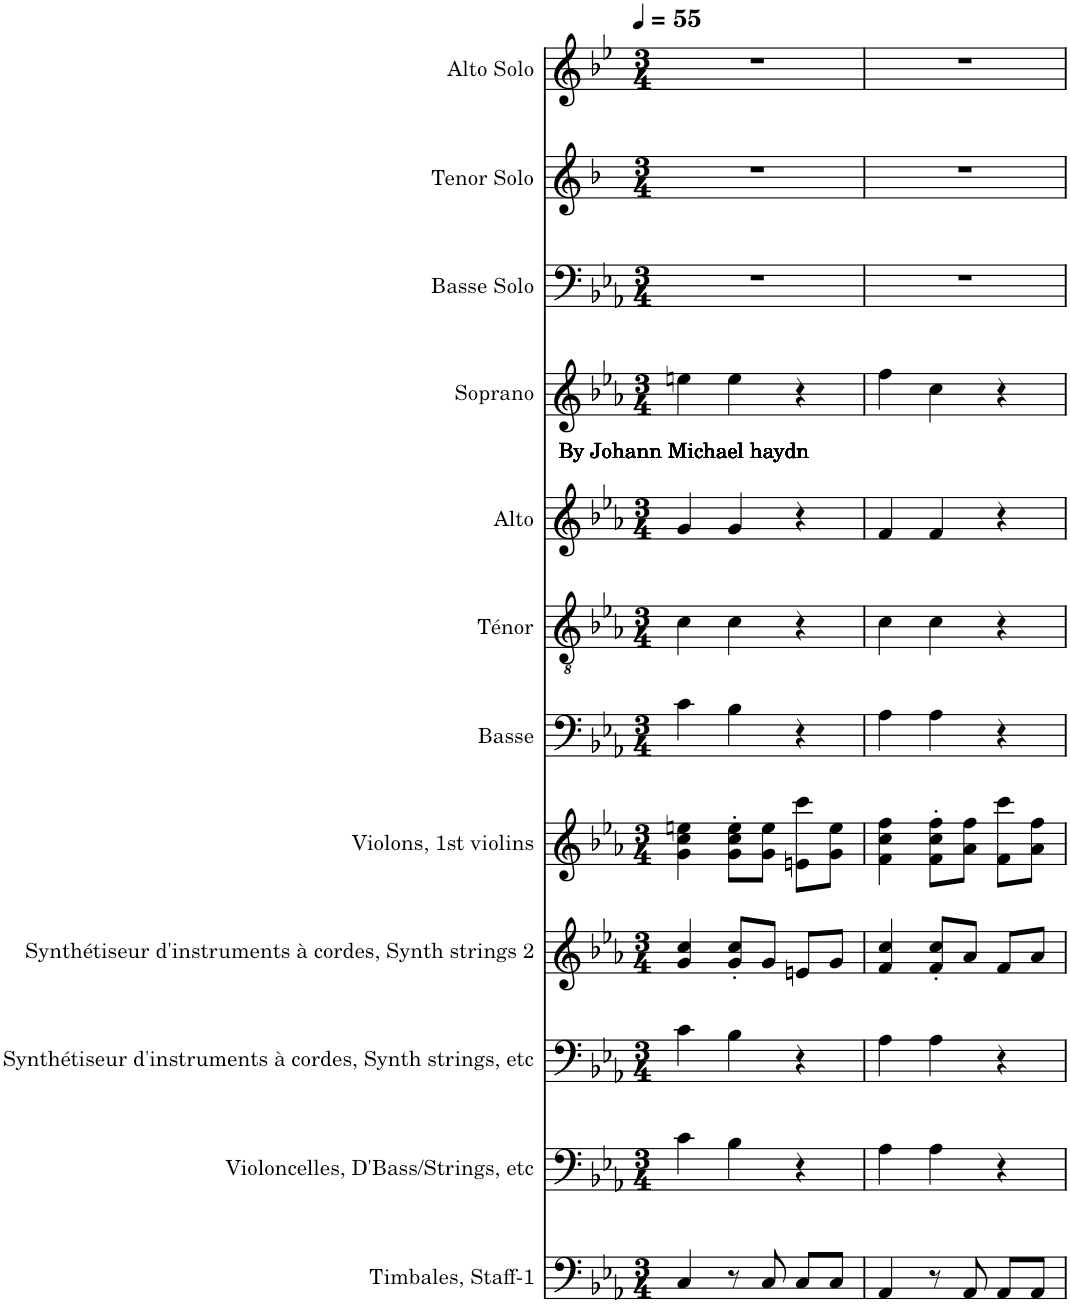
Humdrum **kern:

**kern	**kern	**kern	**kern	**kern	**kern	**kern	**kern	**kern	**text	**kern	**kern	**kern
*part12	*part11	*part10	*part9	*part8	*part7	*part6	*part5	*part4	*part4	*part3	*part2	*part1
*staff12	*staff11	*staff10	*staff9	*staff8	*staff7	*staff6	*staff5	*staff4	*staff4	*staff3	*staff2	*staff1
*I"Timbales, Staff-1	*I"Violoncelles, D'Bass/Strings, etc	*I"Synthétiseur d'instruments à cordes, Synth strings, etc	*I"Synthétiseur d'instruments à cordes, Synth strings 2	*I"Violons, 1st violins	*I"Basse	*I"Ténor	*I"Alto	*I"Soprano	*	*I"Basse Solo	*I"Tenor Solo	*I"Alto Solo
*I'Timb.	*I'Vlcs	*I'Synth.	*I'Synth.	*I'Vlns.	*I'B.	*I'T.	*I'A.	*I'S.	*	*I'B. solo	*I'T. solo	*I'A. solo
*clefF4	*clefF4	*clefF4	*clefG2	*clefG2	*clefF4	*clefGv2	*clefG2	*clefG2	*	*clefF4	*clefG2	*clefG2
*	*	*	*	*	*	*	*	*	*	*	*Trd8c14	*Trd4c7
*k[b-e-a-]	*k[b-e-a-]	*k[b-e-a-]	*k[b-e-a-]	*k[b-e-a-]	*k[b-e-a-]	*k[b-e-a-]	*k[b-e-a-]	*k[b-e-a-]	*	*k[b-e-a-]	*k[b-]	*k[b-e-]
*M3/4	*M3/4	*M3/4	*M3/4	*M3/4	*M3/4	*M3/4	*M3/4	*M3/4	*	*M3/4	*M3/4	*M3/4
*MM55	*MM55	*MM55	*MM55	*MM55	*MM55	*MM55	*MM55	*MM55	*	*MM55	*MM55	*MM55
=1	=1	=1	=1	=1	=1	=1	=1	=1	=1	=1	=1	=1
!	!	!	!	!	!	!	!	!	!LO:LY:b	!	!	!
4C/	4c\	4c\	4g/ 4cc/	4g\ 4cc\ 4een\	4c\	4c\	4g/	4een\	By Johann Michael haydn	2.r	2.r	2.r
8r	4B-\	4B-\	8g/' 8cc/'L	8g\' 8cc\' 8ee\'L	4B-\	4c\	4g/	4ee\	.	.	.	.
8C/	.	.	8g/J	8g\ 8ee\J	.	.	.	.	.	.	.	.
8C/L	4r	4r	8en/L	8en\ 8ccc\L	4r	4r	4r	4r	.	.	.	.
8C/J	.	.	8g/J	8g\ 8ee\J	.	.	.	.	.	.	.	.
=2	=2	=2	=2	=2	=2	=2	=2	=2	=2	=2	=2	=2
4AA-/	4A-\	4A-\	4f/ 4cc/	4f\ 4cc\ 4ff\	4A-\	4c\	4f/	4ff\	.	2.r	2.r	2.r
8r	4A-\	4A-\	8f/' 8cc/'L	8f\' 8cc\' 8ff\'L	4A-\	4c\	4f/	4cc\	.	.	.	.
8AA-/	.	.	8a-/J	8a-\ 8ff\J	.	.	.	.	.	.	.	.
8AA-/L	4r	4r	8f/L	8f\ 8ccc\L	4r	4r	4r	4r	.	.	.	.
8AA-/J	.	.	8a-/J	8a-\ 8ff\J	.	.	.	.	.	.	.	.
=	=	=	=	=	=	=	=	=	=	=	=	=
*-	*-	*-	*-	*-	*-	*-	*-	*-	*-	*-	*-	*-
